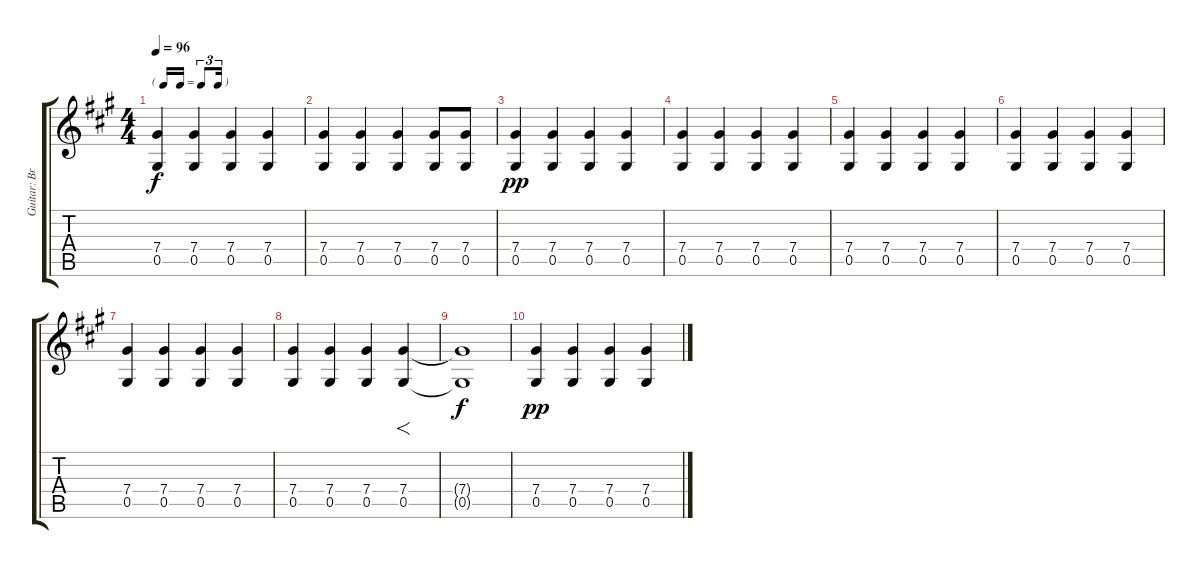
\track ("Guitar: Brad" "Guitar: Br") {instrument distortionguitar}
\staff {score tabs}
\tuning (Eb4 Bb3 Gb3 Db3 Ab2 Eb2) {hide}
\ts (4 4)
\tf triplet16th
\tempo 96
\clef g2
\ks a
(7.4 0.5).4{dy f} (7.4 0.5).4 (7.4 0.5).4 (7.4 0.5).4 |
(7.4 0.5).4 (7.4 0.5).4 (7.4 0.5).4 (7.4 0.5).8 (7.4 0.5).8 |
(7.4 0.5).4{dy pp} (7.4 0.5).4 (7.4 0.5).4 (7.4 0.5).4 |
(7.4 0.5).4 (7.4 0.5).4 (7.4 0.5).4 (7.4 0.5).4 |
(7.4 0.5).4 (7.4 0.5).4 (7.4 0.5).4 (7.4 0.5).4 |
(7.4 0.5).4 (7.4 0.5).4 (7.4 0.5).4 (7.4 0.5).4 |
(7.4 0.5).4 (7.4 0.5).4 (7.4 0.5).4 (7.4 0.5).4 |
(7.4 0.5).4 (7.4 0.5).4 (7.4 0.5).4 (7.4 0.5).4{f} |
(7.4{t} 0.5{t}).1{dy f} |
(7.4 0.5).4{dy pp} (7.4 0.5).4 (7.4 0.5).4 (7.4 0.5).4
